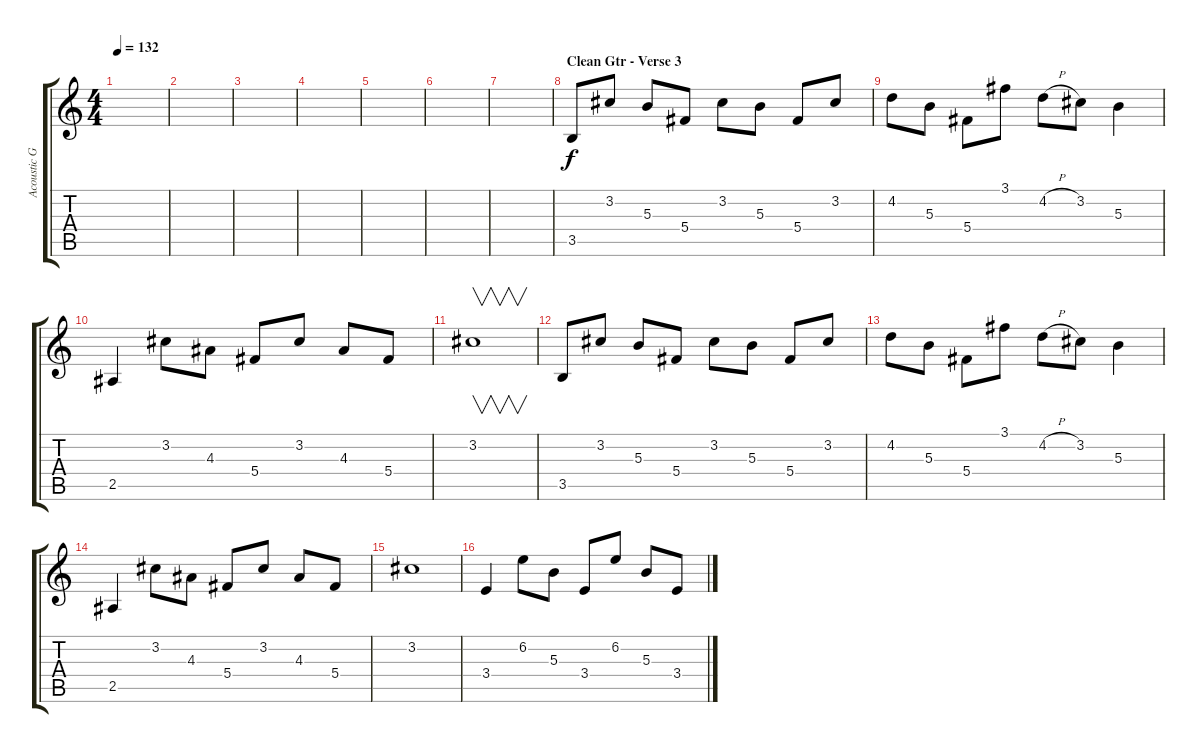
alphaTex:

\track ("Acoustic Gtr 1" "Acoustic G") {instrument acousticguitarsteel}
\staff {score tabs}
\tuning (Eb4 Bb3 Gb3 Db3 Ab2 Eb2) {hide}
\ts (4 4)
\tempo 132
\clef g2
\ks c
|
|
|
|
|
|
|
\section ("" "Clean Gtr - Verse 3")
3.5.8 3.2.8 5.3.8 5.4.8 3.2.8 5.3.8 5.4.8 3.2.8 |
4.2.8 5.3.8 5.4.8 3.1.8 4.2{h}.8 3.2.8 5.3.4 |
2.5.4 3.2.8 4.3.8 5.4.8 3.2.8 4.3.8 5.4.8 |
3.2.1{v} |
3.5.8 3.2.8 5.3.8 5.4.8 3.2.8 5.3.8 5.4.8 3.2.8 |
4.2.8 5.3.8 5.4.8 3.1.8 4.2{h}.8 3.2.8 5.3.4 |
2.5.4 3.2.8 4.3.8 5.4.8 3.2.8 4.3.8 5.4.8 |
3.2.1 |
3.4.4 6.2.8 5.3.8 3.4.8 6.2.8 5.3.8 3.4.8
